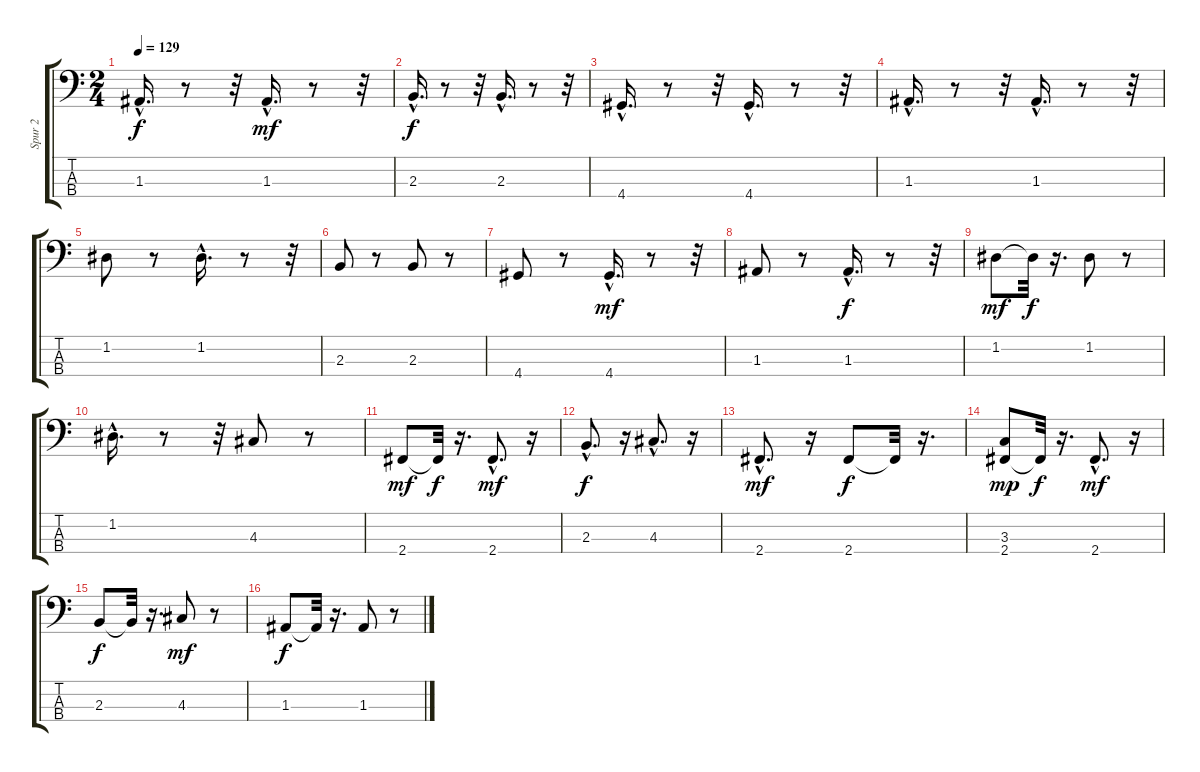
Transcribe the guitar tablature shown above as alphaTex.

\track ("Spur 2" "Spur 2") {instrument electricbassfinger}
\staff {score tabs}
\tuning (G2 D2 A1 E1) {hide}
\ts (2 4)
\tempo 129
\clef f4
\ks c
1.3{hac}.16{d dy f} r.8 r.32 1.3{hac}.16{d dy mf} r.8 r.32 |
2.3{hac}.16{d dy f} r.8 r.32 2.3{hac}.16{d} r.8 r.32 |
4.4{hac}.16{d} r.8 r.32 4.4{hac}.16{d} r.8 r.32 |
1.3{hac}.16{d} r.8 r.32 1.3{hac}.16{d} r.8 r.32 |
1.2.8 r.8 1.2{hac}.16{d} r.8 r.32 |
2.3.8 r.8 2.3.8 r.8 |
4.4.8 r.8 4.4{hac}.16{d dy mf} r.8 r.32 |
1.3.8 r.8 1.3{hac}.16{d dy f} r.8 r.32 |
1.2.8{dy mf} 1.2{t}.32{dy f} r.16{d} 1.2.8 r.8 |
1.2{hac}.16{d} r.8 r.32 4.3.8 r.8 |
2.4.8{dy mf} 2.4{t}.32{dy f} r.16{d} 2.4{hac}.8{d dy mf} r.16 |
2.3{hac}.8{d dy f} r.16 4.3{hac}.8{d} r.16 |
2.4{hac}.8{d dy mf} r.16 2.4.8{dy f} 2.4{t}.32 r.16{d} |
(3.3 2.4).8{dy mp} 2.4{t}.32{dy f} r.16{d} 2.4{hac}.8{d dy mf} r.16 |
2.3.8{dy f} 2.3{t}.32 r.16{d} 4.3.8{dy mf} r.8 |
1.3.8{dy f} 1.3{t}.32 r.16{d} 1.3.8 r.8
